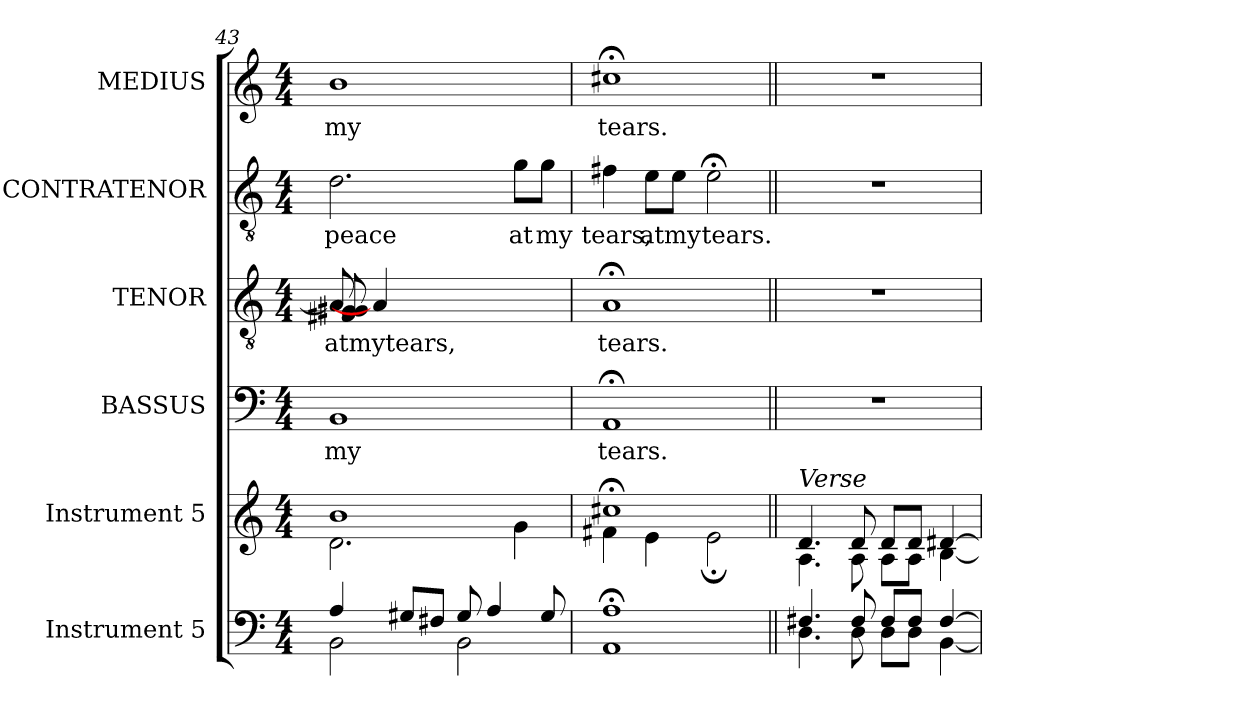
**kern	**kern	**kern	**text	**kern	**text	**kern	**text	**kern	**text
*part6	*part5	*part4	*part4	*part3	*part3	*part2	*part2	*part1	*part1
*staff6	*staff5	*staff4	*staff4	*staff3	*staff3	*staff2	*staff2	*staff1	*staff1
*I"Instrument 5	*I"Instrument 5	*I"BASSUS	*	*I"TENOR	*	*I"CONTRATENOR	*	*I"MEDIUS	*
*	*	*I'B	*	*	*	*	*	*I'S	*
!!LO:LB:g=z
*clefF4	*clefG2	*clefF4	*	*clefGv2	*	*clefGv2	*	*clefG2	*
*k[]	*k[]	*k[]	*	*k[]	*	*k[]	*	*k[]	*
*C:	*C:	*C:	*	*C:	*	*C:	*	*C:	*
*M4/4	*M4/4	*M4/4	*	*M4/4	*	*M4/4	*	*M4/4	*
=43	=43	=43	=43	=43	=43	=43	=43	=43	=43
*^	*^	*	*	*	*	*	*	*	*
!	!	!	!	!	!LO:LY:b	!	!LO:LY:b:cj	!	!LO:LY:b:cj	!	!LO:LY:b:cj
*	*	*	*	*	*	*^	*	*	*	*	*
4A/	2BB\	1b	2.d\	1BB	my	8A/]	8G#X/ 8F#X/ 8G#/	atmytears,	2.d\	peace	1b	my
.	.	.	.	.	.	4A/]	2ryy	.	.	.	.	.
8G#X/L	.	.	.	.	.	.	.	.	.	.	.	.
8F#X/J	.	.	.	.	.	2ryy	.	.	.	.	.	.
8G#/	2BB\	.	.	.	.	.	.	.	.	.	.	.
4A/	.	.	.	.	.	.	8ryy	.	.	.	.	.
!	!	!	!	!	!	!	!	!	!	!LO:LY:b:cj	!	!
.	.	.	4g\	.	.	.	4ryy	.	8g\L	at	.	.
!	!	!	!	!	!	!	!	!	!	!LO:LY:b:cj	!	!
8G#/	.	.	.	.	.	8ryy	.	.	8g\J	my	.	.
*v	*v	*	*	*	*	*v	*v	*	*	*	*	*
=44	=44	=44	=44	=44	=44	=44	=44	=44	=44	=44
!	!	!	!	!LO:LY:b	!	!LO:LY:b:cj	!	!LO:LY:b:cj	!	!LO:LY:b:cj
1AA; 1A;	1cc#X;<	4f#X\	1AA;<	tears.	1A;<	tears.	4f#X\	tears,	1cc#X;<	tears.
!	!	!	!	!	!	!	!	!LO:LY:b:cj	!	!
.	.	4e\	.	.	.	.	8e\L	at	.	.
!	!	!	!	!	!	!	!	!LO:LY:b:cj	!	!
.	.	.	.	.	.	.	8e\J	my	.	.
!	!	!	!	!	!	!	!	!LO:LY:b:cj	!	!
.	.	2e;\	.	.	.	.	2e;<\	tears.	.	.
=45||	=45||	=45||	=45||	=45||	=45||	=45||	=45||	=45||	=45||	=45||
*^	*	*	*	*	*	*	*	*	*	*
!	!	!LO:TX:a:i:t=Verse	!	!	!	!	!	!	!	!	!
4.F#X/	4.D\	4.d/	4.A\	1r	.	1r	.	1r	.	1r	.
8F#/	8D\	8d/	8A\	.	.	.	.	.	.	.	.
8F#/L	8D\L	8d/L	8A\L	.	.	.	.	.	.	.	.
8F#/J	8D\J	8d/J	8A\J	.	.	.	.	.	.	.	.
[>4F#/	[<4BB\	[>4d#X/	[<4B\	.	.	.	.	.	.	.	.
*v	*v	*	*	*	*	*	*	*	*	*	*
*	*v	*v	*	*	*	*	*	*	*	*
=	=	=	=	=	=	=	=	=	=
*-	*-	*-	*-	*-	*-	*-	*-	*-	*-
